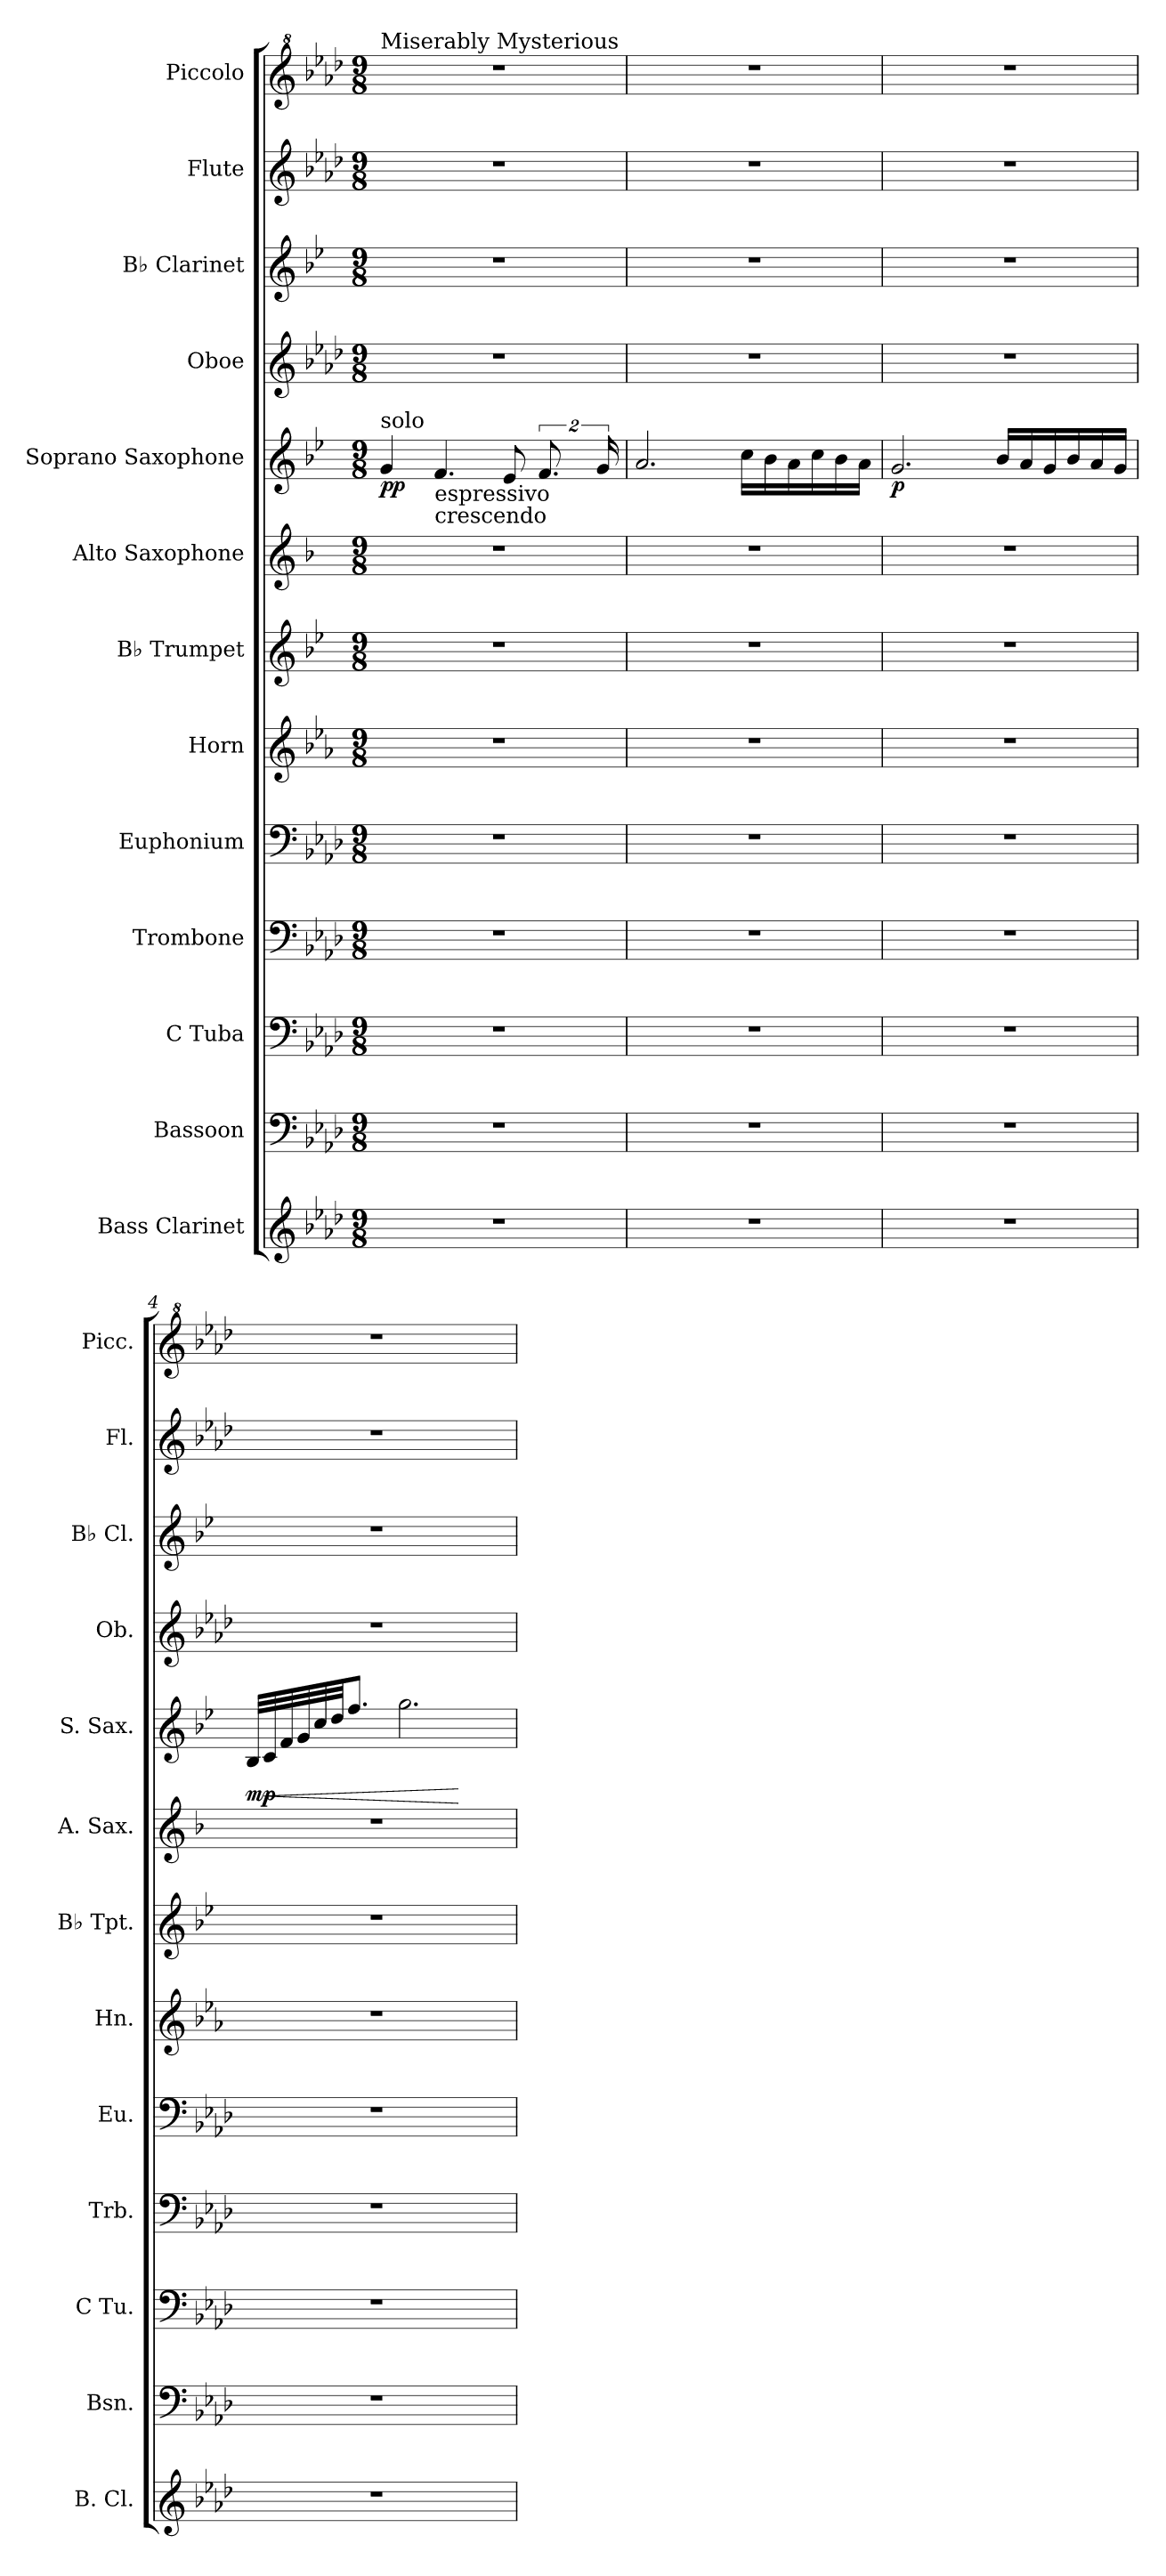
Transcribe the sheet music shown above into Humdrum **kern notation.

**kern	**kern	**kern	**kern	**kern	**kern	**kern	**kern	**kern	**dynam	**kern	**kern	**kern	**kern
*part13	*part12	*part11	*part10	*part9	*part8	*part7	*part6	*part5	*part5	*part4	*part3	*part2	*part1
*staff13	*staff12	*staff11	*staff10	*staff9	*staff8	*staff7	*staff6	*staff5	*staff5	*staff4	*staff3	*staff2	*staff1
*I"Bass Clarinet	*I"Bassoon	*I"C Tuba	*I"Trombone	*I"Euphonium	*I"Horn	*I"B♭ Trumpet	*I"Alto Saxophone	*I"Soprano Saxophone	*	*I"Oboe	*I"B♭ Clarinet	*I"Flute	*I"Piccolo
*I'B. Cl.	*I'Bsn.	*I'C Tu.	*I'Trb.	*I'Eu.	*I'Hn.	*I'B♭ Tpt.	*I'A. Sax.	*I'S. Sax.	*	*I'Ob.	*I'B♭ Cl.	*I'Fl.	*I'Picc.
*clefG2	*clefF4	*clefF4	*clefF4	*clefF4	*clefG2	*clefG2	*clefG2	*clefG2	*	*clefG2	*clefG2	*clefG2	*clefG^2
*ITrd8c14	*	*	*	*	*ITrd4c7	*ITrd1c2	*ITrd5c9	*ITrd1c2	*	*	*ITrd1c2	*	*ITrd-7c-12
*k[b-e-a-d-]	*k[b-e-a-d-]	*k[b-e-a-d-]	*k[b-e-a-d-]	*k[b-e-a-d-]	*k[b-e-a-d-]	*k[b-e-a-d-]	*k[b-e-a-d-]	*k[b-e-a-d-]	*	*k[b-e-a-d-]	*k[b-e-a-d-]	*k[b-e-a-d-]	*k[b-e-a-d-]
*A-:	*A-:	*A-:	*A-:	*A-:	*A-:	*A-:	*A-:	*A-:	*	*A-:	*A-:	*A-:	*A-:
*M9/8	*M9/8	*M9/8	*M9/8	*M9/8	*M9/8	*M9/8	*M9/8	*M9/8	*	*M9/8	*M9/8	*M9/8	*M9/8
=1	=1	=1	=1	=1	=1	=1	=1	=1	=1	=1	=1	=1	=1
!	!	!	!	!	!	!	!	!	!	!	!	!	!LO:TX:a:t=Miserably Mysterious
!	!	!	!	!	!	!	!	!LO:TX:a:t=solo	!	!	!	!	!
!	!	!	!	!	!	!	!	!	!LO:DY:b	!	!	!	!
8%9r	8%9r	8%9r	8%9r	8%9r	8%9r	8%9r	8%9r	4f/	pp	8%9r	8%9r	8%9r	8%9r
!	!	!	!	!	!	!	!	!LO:TX:b:t=espressivo	!	!	!	!	!
!	!	!	!	!	!	!	!	!LO:TX:b:t=crescendo	!	!	!	!	!
.	.	.	.	.	.	.	.	4.e-/	.	.	.	.	.
.	.	.	.	.	.	.	.	8d-/	.	.	.	.	.
.	.	.	.	.	.	.	.	16%3.e-/	.	.	.	.	.
.	.	.	.	.	.	.	.	32%3f/	.	.	.	.	.
=2	=2	=2	=2	=2	=2	=2	=2	=2	=2	=2	=2	=2	=2
8%9r	8%9r	8%9r	8%9r	8%9r	8%9r	8%9r	8%9r	2.g/	.	8%9r	8%9r	8%9r	8%9r
.	.	.	.	.	.	.	.	16b-\LL	.	.	.	.	.
.	.	.	.	.	.	.	.	16a-\	.	.	.	.	.
.	.	.	.	.	.	.	.	16g\	.	.	.	.	.
.	.	.	.	.	.	.	.	16b-\	.	.	.	.	.
.	.	.	.	.	.	.	.	16a-\	.	.	.	.	.
.	.	.	.	.	.	.	.	16g\JJ	.	.	.	.	.
=3	=3	=3	=3	=3	=3	=3	=3	=3	=3	=3	=3	=3	=3
!	!	!	!	!	!	!	!	!	!LO:DY:b	!	!	!	!
8%9r	8%9r	8%9r	8%9r	8%9r	8%9r	8%9r	8%9r	2.f/	p	8%9r	8%9r	8%9r	8%9r
.	.	.	.	.	.	.	.	16a-/LL	.	.	.	.	.
.	.	.	.	.	.	.	.	16g/	.	.	.	.	.
.	.	.	.	.	.	.	.	16f/	.	.	.	.	.
.	.	.	.	.	.	.	.	16a-/	.	.	.	.	.
.	.	.	.	.	.	.	.	16g/	.	.	.	.	.
.	.	.	.	.	.	.	.	16f/JJ	.	.	.	.	.
=4	=4	=4	=4	=4	=4	=4	=4	=4	=4	=4	=4	=4	=4
!	!	!	!	!	!	!	!	!	!LO:DY:b	!	!	!	!
8%9r	8%9r	8%9r	8%9r	8%9r	8%9r	8%9r	8%9r	32A-/LLL	mp	8%9r	8%9r	8%9r	8%9r
!	!	!	!	!	!	!	!	!	!LO:HP:b	!	!	!	!
.	.	.	.	.	.	.	.	32B-/	<	.	.	.	.
.	.	.	.	.	.	.	.	32e-/	.	.	.	.	.
.	.	.	.	.	.	.	.	32f/	.	.	.	.	.
.	.	.	.	.	.	.	.	32b-/	.	.	.	.	.
.	.	.	.	.	.	.	.	32cc/JJ	.	.	.	.	.
.	.	.	.	.	.	.	.	8.ee-/J	.	.	.	.	.
.	.	.	.	.	.	.	.	2.ff\	.	.	.	.	.
.	.	.	.	.	.	.	.	.	[	.	.	.	.
=	=	=	=	=	=	=	=	=	=	=	=	=	=
*-	*-	*-	*-	*-	*-	*-	*-	*-	*-	*-	*-	*-	*-
